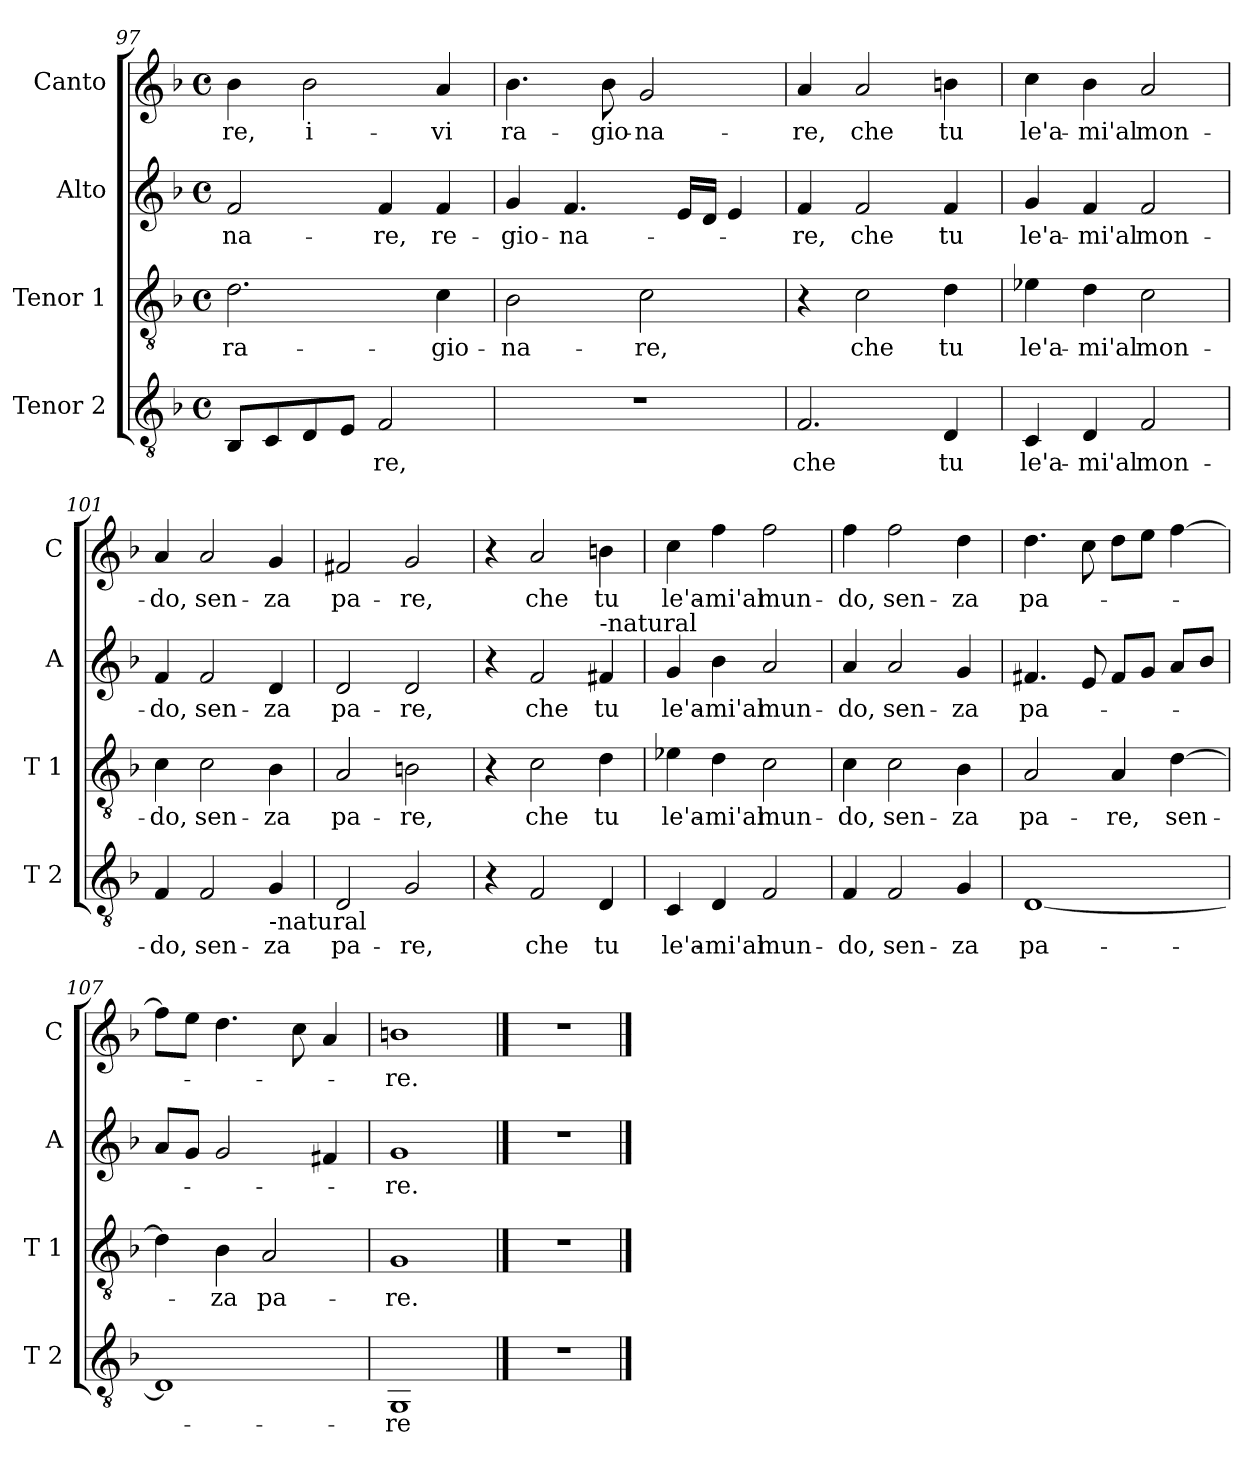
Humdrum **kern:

**kern	**text	**kern	**text	**kern	**text	**kern	**text
*part4	*part4	*part3	*part3	*part2	*part2	*part1	*part1
*staff4	*staff4	*staff3	*staff3	*staff2	*staff2	*staff1	*staff1
*I"Tenor 2	*	*I"Tenor 1	*	*I"Alto	*	*I"Canto	*
*I'T 2	*	*I'T 1	*	*I'A	*	*I'C	*
*clefGv2	*	*clefGv2	*	*clefG2	*	*clefG2	*
*k[b-]	*	*k[b-]	*	*k[b-]	*	*k[b-]	*
*F:	*	*F:	*	*F:	*	*F:	*
*M4/4	*	*M4/4	*	*M4/4	*	*M4/4	*
*met(c)	*	*met(c)	*	*met(c)	*	*met(c)	*
=97	=97	=97	=97	=97	=97	=97	=97
!	!	!	!LO:LY:b	!	!LO:LY:b	!	!LO:LY:b
8BB-/L	.	2.d\	ra-	2f/	-na-	4b-\	-re,
8C/	.	.	.	.	.	.	.
!	!	!	!	!	!	!	!LO:LY:b
8D/	.	.	.	.	.	2b-\	i-
8E/J	.	.	.	.	.	.	.
!	!LO:LY:b	!	!	!	!LO:LY:b	!	!
2F/	-re,	.	.	4f/	-re,	.	.
!	!	!	!LO:LY:b	!	!LO:LY:b	!	!LO:LY:b
.	.	4c\	-gio-	4f/	re-	4a/	-vi
=98	=98	=98	=98	=98	=98	=98	=98
!	!	!	!LO:LY:b	!	!LO:LY:b	!	!LO:LY:b
1r	.	2B-\	-na-	4g/	-gio-	4.b-\	ra-
!	!	!	!	!	!LO:LY:b	!	!
.	.	.	.	4.f/	-na-	.	.
!	!	!	!	!	!	!	!LO:LY:b
.	.	.	.	.	.	8b-\	-gio-
!	!	!	!LO:LY:b	!	!	!	!LO:LY:b
.	.	2c\	-re,	.	.	2g/	-na-
.	.	.	.	16e/LL	.	.	.
.	.	.	.	16d/JJ	.	.	.
.	.	.	.	4e/	.	.	.
!!LO:LB:g=z
=99	=99	=99	=99	=99	=99	=99	=99
!	!LO:LY:b	!	!	!	!LO:LY:b	!	!LO:LY:b
2.F/	che	4r	.	4f/	-re,	4a/	-re,
!	!	!	!LO:LY:b	!	!LO:LY:b	!	!LO:LY:b
.	.	2c\	che	2f/	che	2a/	che
!	!LO:LY:b	!	!LO:LY:b	!	!LO:LY:b	!	!LO:LY:b
4D/	tu	4d\	tu	4f/	tu	4bn\	tu
=100	=100	=100	=100	=100	=100	=100	=100
!	!LO:LY:b	!	!LO:LY:b	!	!LO:LY:b	!	!LO:LY:b
4C/	le'a-	4e-X\	le'a-	4g/	le'a-	4cc\	le'a-
!	!LO:LY:b	!	!LO:LY:b	!	!LO:LY:b	!	!LO:LY:b
4D/	-mi'al	4d\	-mi'al	4f/	-mi'al	4b-\	-mi'al
!	!LO:LY:b	!	!LO:LY:b	!	!LO:LY:b	!	!LO:LY:b
2F/	mon-	2c\	mon-	2f/	mon-	2a/	mon-
=101	=101	=101	=101	=101	=101	=101	=101
!	!LO:LY:b	!	!LO:LY:b	!	!LO:LY:b	!	!LO:LY:b
4F/	-do,	4c\	-do,	4f/	-do,	4a/	-do,
!	!LO:LY:b	!	!LO:LY:b	!	!LO:LY:b	!	!LO:LY:b
2F/	sen-	2c\	sen-	2f/	sen-	2a/	sen-
!LO:TX:b:t=-natural	!	!	!	!	!	!	!
!	!LO:LY:b	!	!LO:LY:b	!	!LO:LY:b	!	!LO:LY:b
4G/	-za	4B-\	-za	4d/	-za	4g/	-za
=102	=102	=102	=102	=102	=102	=102	=102
!	!LO:LY:b	!	!LO:LY:b	!	!LO:LY:b	!	!LO:LY:b
2D/	pa-	2A/	pa-	2d/	pa-	2f#X/	pa-
!	!LO:LY:b	!	!LO:LY:b	!	!LO:LY:b	!	!LO:LY:b
2G/	-re,	2Bn\	-re,	2d/	-re,	2g/	-re,
=103	=103	=103	=103	=103	=103	=103	=103
4r	.	4r	.	4r	.	4r	.
!	!LO:LY:b	!	!LO:LY:b	!	!LO:LY:b	!	!LO:LY:b
2F/	che	2c\	che	2f/	che	2a/	che
!	!	!	!	!LO:TX:a:t=-natural	!	!	!
!	!LO:LY:b	!	!LO:LY:b	!	!LO:LY:b	!	!LO:LY:b
4D/	tu	4d\	tu	4f#X/	tu	4bn\	tu
!!LO:LB:g=z
=104	=104	=104	=104	=104	=104	=104	=104
!	!LO:LY:b	!	!LO:LY:b	!	!LO:LY:b	!	!LO:LY:b
4C/	le'a-	4e-X\	le'a-	4g/	le'a-	4cc\	le'a-
!	!LO:LY:b	!	!LO:LY:b	!	!LO:LY:b	!	!LO:LY:b
4D/	-mi'al	4d\	-mi'al	4b-\	-mi'al	4ff\	-mi'al
!	!LO:LY:b	!	!LO:LY:b	!	!LO:LY:b	!	!LO:LY:b
2F/	mun-	2c\	mun-	2a/	mun-	2ff\	mun-
=105	=105	=105	=105	=105	=105	=105	=105
!	!LO:LY:b	!	!LO:LY:b	!	!LO:LY:b	!	!LO:LY:b
4F/	-do,	4c\	-do,	4a/	-do,	4ff\	-do,
!	!LO:LY:b	!	!LO:LY:b	!	!LO:LY:b	!	!LO:LY:b
2F/	sen-	2c\	sen-	2a/	sen-	2ff\	sen-
!	!LO:LY:b	!	!LO:LY:b	!	!LO:LY:b	!	!LO:LY:b
4G/	-za	4B-\	-za	4g/	-za	4dd\	-za
=106	=106	=106	=106	=106	=106	=106	=106
!	!LO:LY:b	!	!LO:LY:b	!	!LO:LY:b	!	!LO:LY:b
[1D	pa-	2A/	pa-	4.f#X/	pa-	4.dd\	pa-
.	.	.	.	8e/	.	8cc\	.
!	!	!	!LO:LY:b	!	!	!	!
.	.	4A/	-re,	8f#/L	.	8dd\L	.
.	.	.	.	8g/J	.	8ee\J	.
!	!	!	!LO:LY:b	!	!	!	!
.	.	[4d\	sen-	8a/L	.	[4ff\	.
.	.	.	.	8b-/J	.	.	.
=107	=107	=107	=107	=107	=107	=107	=107
1D]	.	4d\]	.	8a/L	.	8ff\L]	.
.	.	.	.	8g/J	.	8ee\J	.
!	!	!	!LO:LY:b	!	!	!	!
.	.	4B-\	-za	2g/	.	4.dd\	.
!	!	!	!LO:LY:b	!	!	!	!
.	.	2A/	pa-	.	.	.	.
.	.	.	.	.	.	8cc\	.
.	.	.	.	4f#X/	.	4a/	.
=108	=108	=108	=108	=108	=108	=108	=108
!	!LO:LY:b	!	!LO:LY:b	!	!LO:LY:b	!	!LO:LY:b
1GG	-re	1G	-re.	1g	-re.	1bn	-re.
!!LO:PB:g=z
==109	==109	==109	==109	==109	==109	==109	==109
1r	.	1r	.	1r	.	1r	.
==	==	==	==	==	==	==	==
*-	*-	*-	*-	*-	*-	*-	*-
